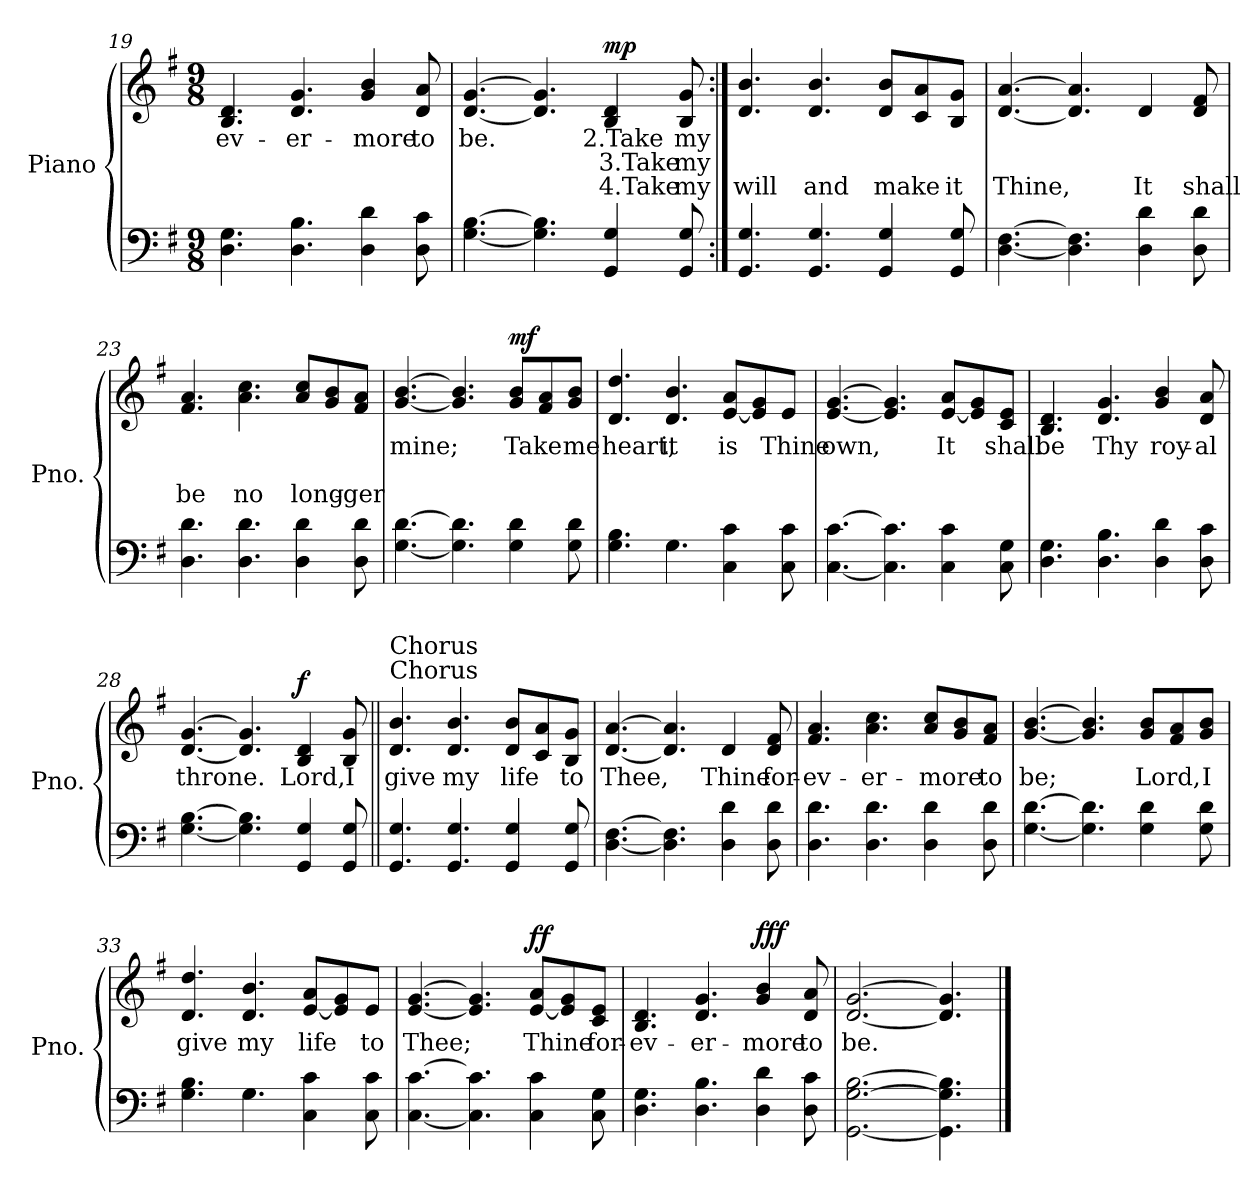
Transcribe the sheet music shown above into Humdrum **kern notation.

**kern	**kern	**text	**text	**text	**dynam
*part1	*part1	*part1	*part1	*part1	*part1
*staff2	*staff1	*staff1	*staff1	*staff1	*staff1/2
*I"Piano	*	*	*	*	*
*I'Pno.	*	*	*	*	*
*clefF4	*clefG2	*	*	*	*
*k[f#]	*k[f#]	*	*	*	*
*M9/8	*M9/8	*	*	*	*
=19	=19	=19	=19	=19	=19
!	!	!LO:LY:b	!	!	!
4.D\ 4.G\	4.B/ 4.d/	-ev-	.	.	.
!	!	!LO:LY:b	!	!	!
4.D\ 4.B\	4.d/ 4.g/	-er-	.	.	.
!	!	!LO:LY:b	!	!	!
4D\ 4d\	4g/ 4b/	-more	.	.	.
!	!	!LO:LY:b	!	!	!
8D\ 8c\	8d/ 8a/	to	.	.	.
!!LO:LB:g=z
=20	=20	=20	=20	=20	=20
!	!	!LO:LY:b	!	!	!
[4.G\ [4.B\	[4.d/ [4.g/	be.	.	.	.
4.G\] 4.B\]	4.d/] 4.g/]	.	.	.	.
!	!	!LO:LY:b	!LO:LY:b	!LO:LY:b	!LO:DY:a
4GG/ 4G/	4B/ 4d/	2.Take	3.Take	4.Take	mp
!	!	!LO:LY:b	!LO:LY:b	!LO:LY:b	!
8GG/ 8G/	8B/ 8g/	my	my	my	.
=21:|!	=21:|!	=21:|!	=21:|!	=21:|!	=21:|!
!	!	!	!	!LO:LY:b	!
4.GG/ 4.G/	4.d/ 4.b/	.	.	will	.
!	!	!	!	!LO:LY:b	!
4.GG/ 4.G/	4.d/ 4.b/	.	.	and	.
!	!	!	!	!LO:LY:b	!
4GG/ 4G/	8d/ 8b/L	.	.	make	.
.	8c/ 8a/	.	.	.	.
!	!	!	!	!LO:LY:b	!
8GG/ 8G/	8B/ 8g/J	.	.	it	.
=22	=22	=22	=22	=22	=22
!	!	!	!	!LO:LY:b	!
[4.D\ [4.F#\	[4.d/ [4.a/	.	.	Thine,	.
4.D\] 4.F#\]	4.d/] 4.a/]	.	.	.	.
!	!	!	!	!LO:LY:b	!
4D\ 4d\	4d/	.	.	It	.
!	!	!	!	!LO:LY:b	!
8D\ 8d\	8d/ 8f#/	.	.	shall	.
=23	=23	=23	=23	=23	=23
!	!	!	!	!LO:LY:b	!
4.D\ 4.d\	4.f#/ 4.a/	.	.	be	.
!	!	!	!	!LO:LY:b	!
4.D\ 4.d\	4.a\ 4.cc\	.	.	no	.
!	!	!	!	!LO:LY:b	!
4D\ 4d\	8a/ 8cc/L	.	.	long-	.
.	8g/ 8b/	.	.	.	.
!	!	!	!	!LO:LY:b	!
8D\ 8d\	8f#/ 8a/J	.	.	-ger	.
!!LO:LB:g=z
=24	=24	=24	=24	=24	=24
!	!	!LO:LY:b	!	!	!
[4.G\ [4.d\	[4.g/ [4.b/	mine;	.	.	.
4.G\] 4.d\]	4.g/] 4.b/]	.	.	.	.
!	!	!LO:LY:b	!	!	!LO:DY:a
4G\ 4d\	8g/ 8b/L	Take	.	.	mf
.	8f#/ 8a/	.	.	.	.
!	!	!LO:LY:b	!	!	!
8G\ 8d\	8g/ 8b/J	me	.	.	.
=25	=25	=25	=25	=25	=25
!	!	!LO:LY:b	!	!	!
4.G\ 4.B\	4.d/ 4.dd/	heart,	.	.	.
!	!	!LO:LY:b	!	!	!
4.G\	4.d/ 4.b/	it	.	.	.
!	!	!LO:LY:b	!	!	!
4C\ 4c\	[8e/ 8a/L	is	.	.	.
.	8e/] 8g/	.	.	.	.
!	!	!LO:LY:b	!	!	!
8C\ 8c\	8e/J	Thine	.	.	.
=26	=26	=26	=26	=26	=26
!	!	!LO:LY:b	!	!	!
[4.C\ [4.c\	[4.e/ [4.g/	own,	.	.	.
4.C\] 4.c\]	4.e/] 4.g/]	.	.	.	.
!	!	!LO:LY:b	!	!	!
4C\ 4c\	[8e/ 8a/L	It	.	.	.
.	8e/] 8g/	.	.	.	.
!	!	!LO:LY:b	!	!	!
8C\ 8G\	8c/ 8e/J	shall	.	.	.
=27	=27	=27	=27	=27	=27
!	!	!LO:LY:b	!	!	!
4.D\ 4.G\	4.B/ 4.d/	be	.	.	.
!	!	!LO:LY:b	!	!	!
4.D\ 4.B\	4.d/ 4.g/	Thy	.	.	.
!	!	!LO:LY:b	!	!	!
4D\ 4d\	4g/ 4b/	roy-	.	.	.
!	!	!LO:LY:b	!	!	!
8D\ 8c\	8d/ 8a/	-al	.	.	.
!!LO:LB:g=z
=28	=28	=28	=28	=28	=28
!	!	!LO:LY:b	!	!	!
[4.G\ [4.B\	[4.d/ [4.g/	throne.	.	.	.
4.G\] 4.B\]	4.d/] 4.g/]	.	.	.	.
!	!	!LO:LY:b	!	!	!LO:DY:a
4GG/ 4G/	4B/ 4d/	Lord,	.	.	f
!	!	!LO:LY:b	!	!	!
8GG/ 8G/	8B/ 8g/	I	.	.	.
=29||	=29||	=29||	=29||	=29||	=29||
!	!LO:TX:a:t=Chorus	!	!	!	!
!	!LO:TX:a:t=Chorus	!	!	!	!
!	!	!LO:LY:b	!	!	!
4.GG/ 4.G/	4.d/ 4.b/	give	.	.	.
!	!	!LO:LY:b	!	!	!
4.GG/ 4.G/	4.d/ 4.b/	my	.	.	.
!	!	!LO:LY:b	!	!	!
4GG/ 4G/	8d/ 8b/L	life	.	.	.
.	8c/ 8a/	.	.	.	.
!	!	!LO:LY:b	!	!	!
8GG/ 8G/	8B/ 8g/J	to	.	.	.
=30	=30	=30	=30	=30	=30
!	!	!LO:LY:b	!	!	!
[4.D\ [4.F#\	[4.d/ [4.a/	Thee,	.	.	.
4.D\] 4.F#\]	4.d/] 4.a/]	.	.	.	.
!	!	!LO:LY:b	!	!	!
4D\ 4d\	4d/	Thine	.	.	.
!	!	!LO:LY:b	!	!	!
8D\ 8d\	8d/ 8f#/	for-	.	.	.
=31	=31	=31	=31	=31	=31
!	!	!LO:LY:b	!	!	!
4.D\ 4.d\	4.f#/ 4.a/	-ev-	.	.	.
!	!	!LO:LY:b	!	!	!
4.D\ 4.d\	4.a\ 4.cc\	-er-	.	.	.
!	!	!LO:LY:b	!	!	!
4D\ 4d\	8a/ 8cc/L	-more	.	.	.
.	8g/ 8b/	.	.	.	.
!	!	!LO:LY:b	!	!	!
8D\ 8d\	8f#/ 8a/J	to	.	.	.
!!LO:LB:g=z
=32	=32	=32	=32	=32	=32
!	!	!LO:LY:b	!	!	!
[4.G\ [4.d\	[4.g/ [4.b/	be;	.	.	.
4.G\] 4.d\]	4.g/] 4.b/]	.	.	.	.
*	*MM105	*	*	*	*
!	!	!LO:LY:b	!	!	!
4G\ 4d\	8g/ 8b/L	Lord,	.	.	.
.	8f#/ 8a/	.	.	.	.
!	!	!LO:LY:b	!	!	!
8G\ 8d\	8g/ 8b/J	I	.	.	.
=33	=33	=33	=33	=33	=33
!	!	!LO:LY:b	!	!	!
4.G\ 4.B\	4.d/ 4.dd/	give	.	.	.
!	!	!LO:LY:b	!	!	!
4.G\	4.d/ 4.b/	my	.	.	.
!	!	!LO:LY:b	!	!	!
4C\ 4c\	[8e/ 8a/L	life	.	.	.
.	8e/] 8g/	.	.	.	.
!	!	!LO:LY:b	!	!	!
8C\ 8c\	8e/J	to	.	.	.
=34	=34	=34	=34	=34	=34
!	!	!LO:LY:b	!	!	!
[4.C\ [4.c\	[4.e/ [4.g/	Thee;	.	.	.
4.C\] 4.c\]	4.e/] 4.g/]	.	.	.	.
*	*MM90	*	*	*	*
!	!	!LO:LY:b	!	!	!LO:DY:a
4C\ 4c\	[8e/ 8a/L	Thine	.	.	ff
.	8e/] 8g/	.	.	.	.
!	!	!LO:LY:b	!	!	!
8C\ 8G\	8c/ 8e/J	for-	.	.	.
=35	=35	=35	=35	=35	=35
!	!	!LO:LY:b	!	!	!
4.D\ 4.G\	4.B/ 4.d/	-ev-	.	.	.
!	!	!LO:LY:b	!	!	!
4.D\ 4.B\	4.d/ 4.g/	-er-	.	.	.
*	*MM75	*	*	*	*
!	!	!LO:LY:b	!	!	!LO:DY:a
4D\ 4d\	4g/ 4b/	-more	.	.	fff
!	!	!LO:LY:b	!	!	!
8D\ 8c\	8d/ 8a/	to	.	.	.
=36	=36	=36	=36	=36	=36
!	!	!LO:LY:b	!	!	!
[2.GG\ [2.G\ [2.B\	[2.d/ [2.g/	be.	.	.	.
4.GG\] 4.G\] 4.B\]	4.d/] 4.g/]	.	.	.	.
==	==	==	==	==	==
*-	*-	*-	*-	*-	*-
